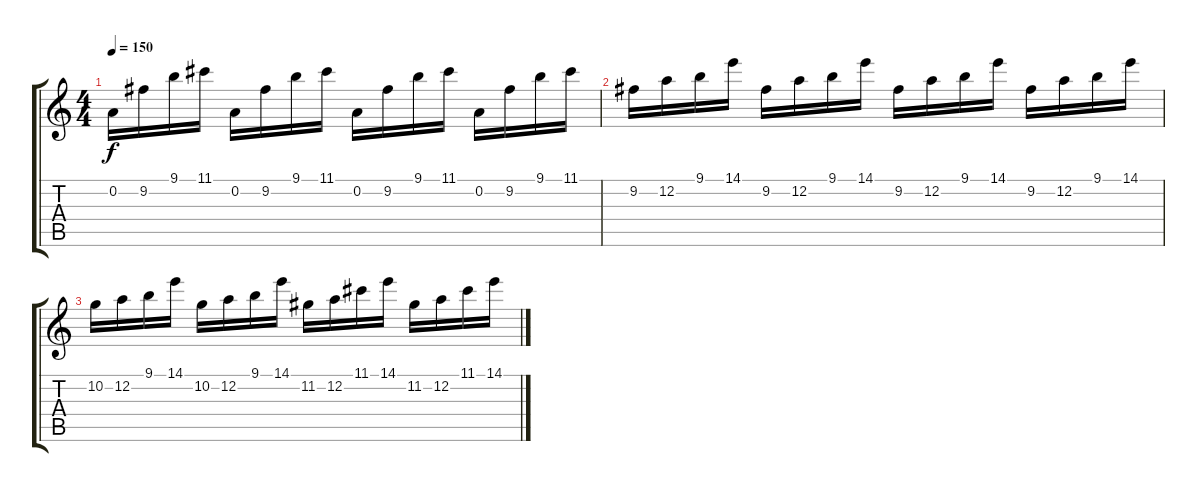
\track "" {instrument distortionguitar}
\staff {score tabs}
\tuning (D4 A3 F3 C3 G2 D2) {hide}
\ts (4 4)
\tempo 150
\clef g2
\ks c
0.2.16{dy f} 9.2.16 9.1.16 11.1.16 0.2.16 9.2.16 9.1.16 11.1.16 0.2.16 9.2.16 9.1.16 11.1.16 0.2.16 9.2.16 9.1.16 11.1.16 |
9.2.16 12.2.16 9.1.16 14.1.16 9.2.16 12.2.16 9.1.16 14.1.16 9.2.16 12.2.16 9.1.16 14.1.16 9.2.16 12.2.16 9.1.16 14.1.16 |
10.2.16 12.2.16 9.1.16 14.1.16 10.2.16 12.2.16 9.1.16 14.1.16 11.2.16 12.2.16 11.1.16 14.1.16 11.2.16 12.2.16 11.1.16 14.1.16
